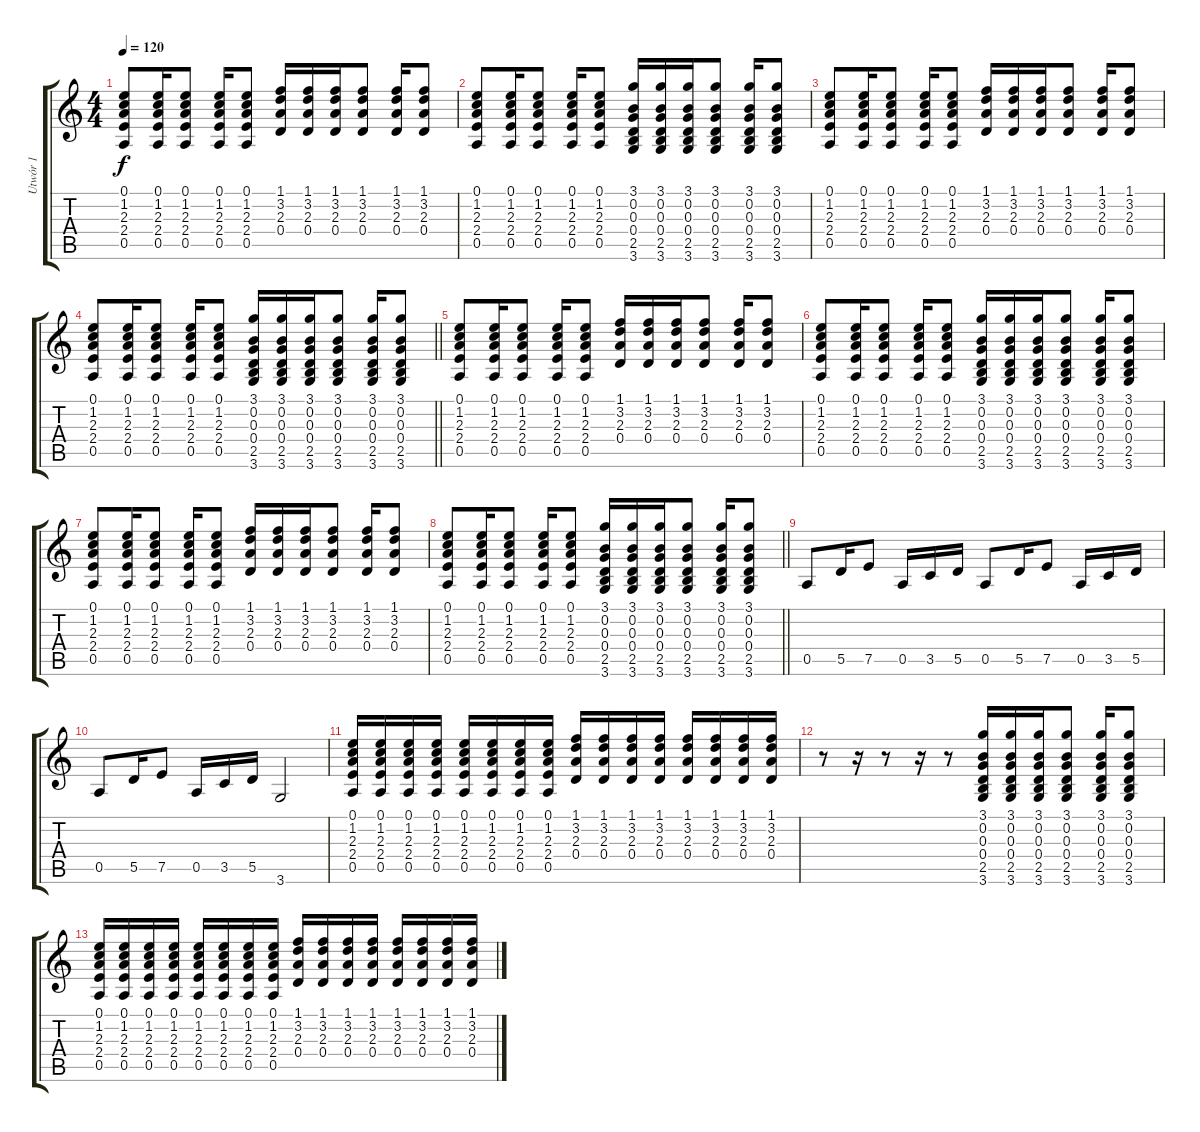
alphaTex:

\track ("Utwór 1" "Utwór 1") {instrument electricguitarclean}
\staff {score tabs}
\tuning (E4 B3 G3 D3 A2 E2) {hide}
\ts (4 4)
\tempo 120
\clef g2
\ks c
(0.1 1.2 2.3 2.4 0.5).8{dy f} (0.1 1.2 2.3 2.4 0.5).16 (0.1 1.2 2.3 2.4 0.5).8 (0.1 1.2 2.3 2.4 0.5).16 (0.1 1.2 2.3 2.4 0.5).8 (1.1 3.2 2.3 0.4).16 (1.1 3.2 2.3 0.4).16 (1.1 3.2 2.3 0.4).16 (1.1 3.2 2.3 0.4).8 (1.1 3.2 2.3 0.4).16 (1.1 3.2 2.3 0.4).8 |
(0.1 1.2 2.3 2.4 0.5).8 (0.1 1.2 2.3 2.4 0.5).16 (0.1 1.2 2.3 2.4 0.5).8 (0.1 1.2 2.3 2.4 0.5).16 (0.1 1.2 2.3 2.4 0.5).8 (3.1 0.2 0.3 0.4 2.5 3.6).16 (3.1 0.2 0.3 0.4 2.5 3.6).16 (3.1 0.2 0.3 0.4 2.5 3.6).16 (3.1 0.2 0.3 0.4 2.5 3.6).8 (3.1 0.2 0.3 0.4 2.5 3.6).16 (3.1 0.2 0.3 0.4 2.5 3.6).8 |
(0.1 1.2 2.3 2.4 0.5).8 (0.1 1.2 2.3 2.4 0.5).16 (0.1 1.2 2.3 2.4 0.5).8 (0.1 1.2 2.3 2.4 0.5).16 (0.1 1.2 2.3 2.4 0.5).8 (1.1 3.2 2.3 0.4).16 (1.1 3.2 2.3 0.4).16 (1.1 3.2 2.3 0.4).16 (1.1 3.2 2.3 0.4).8 (1.1 3.2 2.3 0.4).16 (1.1 3.2 2.3 0.4).8 |
\barLineRight lightlight
(0.1 1.2 2.3 2.4 0.5).8 (0.1 1.2 2.3 2.4 0.5).16 (0.1 1.2 2.3 2.4 0.5).8 (0.1 1.2 2.3 2.4 0.5).16 (0.1 1.2 2.3 2.4 0.5).8 (3.1 0.2 0.3 0.4 2.5 3.6).16 (3.1 0.2 0.3 0.4 2.5 3.6).16 (3.1 0.2 0.3 0.4 2.5 3.6).16 (3.1 0.2 0.3 0.4 2.5 3.6).8 (3.1 0.2 0.3 0.4 2.5 3.6).16 (3.1 0.2 0.3 0.4 2.5 3.6).8 |
(0.1 1.2 2.3 2.4 0.5).8 (0.1 1.2 2.3 2.4 0.5).16 (0.1 1.2 2.3 2.4 0.5).8 (0.1 1.2 2.3 2.4 0.5).16 (0.1 1.2 2.3 2.4 0.5).8 (1.1 3.2 2.3 0.4).16 (1.1 3.2 2.3 0.4).16 (1.1 3.2 2.3 0.4).16 (1.1 3.2 2.3 0.4).8 (1.1 3.2 2.3 0.4).16 (1.1 3.2 2.3 0.4).8 |
(0.1 1.2 2.3 2.4 0.5).8 (0.1 1.2 2.3 2.4 0.5).16 (0.1 1.2 2.3 2.4 0.5).8 (0.1 1.2 2.3 2.4 0.5).16 (0.1 1.2 2.3 2.4 0.5).8 (3.1 0.2 0.3 0.4 2.5 3.6).16 (3.1 0.2 0.3 0.4 2.5 3.6).16 (3.1 0.2 0.3 0.4 2.5 3.6).16 (3.1 0.2 0.3 0.4 2.5 3.6).8 (3.1 0.2 0.3 0.4 2.5 3.6).16 (3.1 0.2 0.3 0.4 2.5 3.6).8 |
(0.1 1.2 2.3 2.4 0.5).8 (0.1 1.2 2.3 2.4 0.5).16 (0.1 1.2 2.3 2.4 0.5).8 (0.1 1.2 2.3 2.4 0.5).16 (0.1 1.2 2.3 2.4 0.5).8 (1.1 3.2 2.3 0.4).16 (1.1 3.2 2.3 0.4).16 (1.1 3.2 2.3 0.4).16 (1.1 3.2 2.3 0.4).8 (1.1 3.2 2.3 0.4).16 (1.1 3.2 2.3 0.4).8 |
\barLineRight lightlight
(0.1 1.2 2.3 2.4 0.5).8 (0.1 1.2 2.3 2.4 0.5).16 (0.1 1.2 2.3 2.4 0.5).8 (0.1 1.2 2.3 2.4 0.5).16 (0.1 1.2 2.3 2.4 0.5).8 (3.1 0.2 0.3 0.4 2.5 3.6).16 (3.1 0.2 0.3 0.4 2.5 3.6).16 (3.1 0.2 0.3 0.4 2.5 3.6).16 (3.1 0.2 0.3 0.4 2.5 3.6).8 (3.1 0.2 0.3 0.4 2.5 3.6).16 (3.1 0.2 0.3 0.4 2.5 3.6).8 |
0.5.8 5.5.16 7.5.8 0.5.16 3.5.16 5.5.16 0.5.8 5.5.16 7.5.8 0.5.16 3.5.16 5.5.16 |
0.5.8 5.5.16 7.5.8 0.5.16 3.5.16 5.5.16 3.6.2 |
(0.1 1.2 2.3 2.4 0.5).16 (0.1 1.2 2.3 2.4 0.5).16 (0.1 1.2 2.3 2.4 0.5).16 (0.1 1.2 2.3 2.4 0.5).16 (0.1 1.2 2.3 2.4 0.5).16 (0.1 1.2 2.3 2.4 0.5).16 (0.1 1.2 2.3 2.4 0.5).16 (0.1 1.2 2.3 2.4 0.5).16 (1.1 3.2 2.3 0.4).16 (1.1 3.2 2.3 0.4).16 (1.1 3.2 2.3 0.4).16 (1.1 3.2 2.3 0.4).16 (1.1 3.2 2.3 0.4).16 (1.1 3.2 2.3 0.4).16 (1.1 3.2 2.3 0.4).16 (1.1 3.2 2.3 0.4).16 |
r.8 r.16 r.8 r.16 r.8 (3.1 0.2 0.3 0.4 2.5 3.6).16 (3.1 0.2 0.3 0.4 2.5 3.6).16 (3.1 0.2 0.3 0.4 2.5 3.6).16 (3.1 0.2 0.3 0.4 2.5 3.6).8 (3.1 0.2 0.3 0.4 2.5 3.6).16 (3.1 0.2 0.3 0.4 2.5 3.6).8 |
(0.1 1.2 2.3 2.4 0.5).16 (0.1 1.2 2.3 2.4 0.5).16 (0.1 1.2 2.3 2.4 0.5).16 (0.1 1.2 2.3 2.4 0.5).16 (0.1 1.2 2.3 2.4 0.5).16 (0.1 1.2 2.3 2.4 0.5).16 (0.1 1.2 2.3 2.4 0.5).16 (0.1 1.2 2.3 2.4 0.5).16 (1.1 3.2 2.3 0.4).16 (1.1 3.2 2.3 0.4).16 (1.1 3.2 2.3 0.4).16 (1.1 3.2 2.3 0.4).16 (1.1 3.2 2.3 0.4).16 (1.1 3.2 2.3 0.4).16 (1.1 3.2 2.3 0.4).16 (1.1 3.2 2.3 0.4).16
